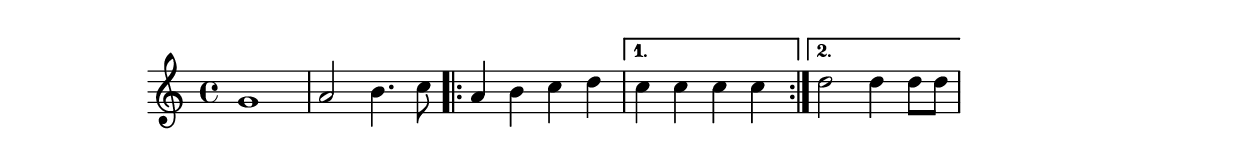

\version "1.7.6"

\score { 
  \context Voice \notes\relative c {
    \time 4/4
	g''1 a2 b4. c8
	\repeat "volta" 2 { a4 b c d } \alternative { { c c c c } { d2 d4 [d8 d] } }
	
  }
  \paper { }  
  \midi { }
}
